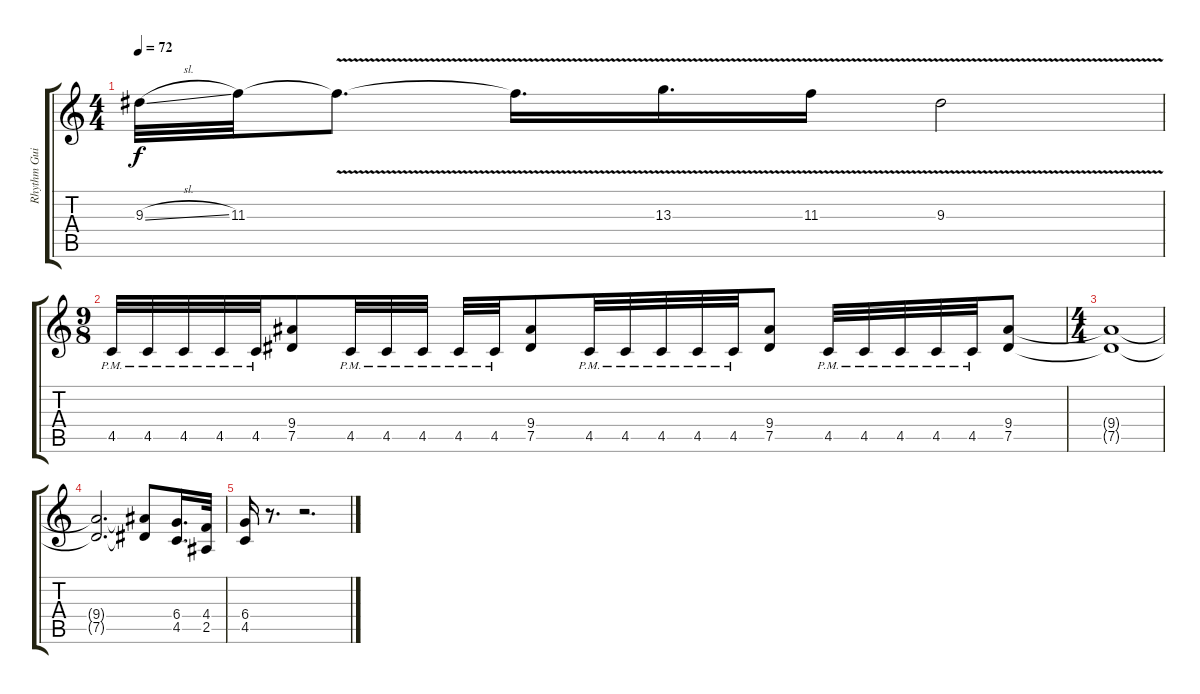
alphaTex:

\track ("Rhythm Guitar" "Rhythm Gui") {instrument distortionguitar}
\staff {score tabs}
\tuning (Eb4 Bb3 Gb3 Db3 Ab2 Eb2) {hide}
\ts (4 4)
\tempo 72
\clef g2
\ks c
9.3{sl}.32{dy f} 11.3.32 11.3{v t}.8{d} 11.3{t}.16{d} 13.3{v}.16{d} 11.3{v}.16 9.3{v}.2 |
\ts (9 8)
4.5{pm}.32 4.5{pm}.32 4.5{pm}.32 4.5{pm}.32 4.5{pm}.32 (9.4 7.5).8 4.5{pm}.32 4.5{pm}.32 4.5{pm}.32 4.5{pm}.32 4.5{pm}.32 (9.4 7.5).8 4.5{pm}.32 4.5{pm}.32 4.5{pm}.32 4.5{pm}.32 4.5{pm}.32 (9.4 7.5).8 4.5{pm}.32 4.5{pm}.32 4.5{pm}.32 4.5{pm}.32 4.5{pm}.32 (9.4 7.5).8 |
\ts (4 4)
(9.4{t} 7.5{t}).1 |
(9.4{t} 7.5{t}).2{d} (9.4{t} 7.5{t}).8 (6.4 4.5).16{d} (4.4 2.5).32 |
(6.4 4.5).16 r.8{d} r.2{d}
